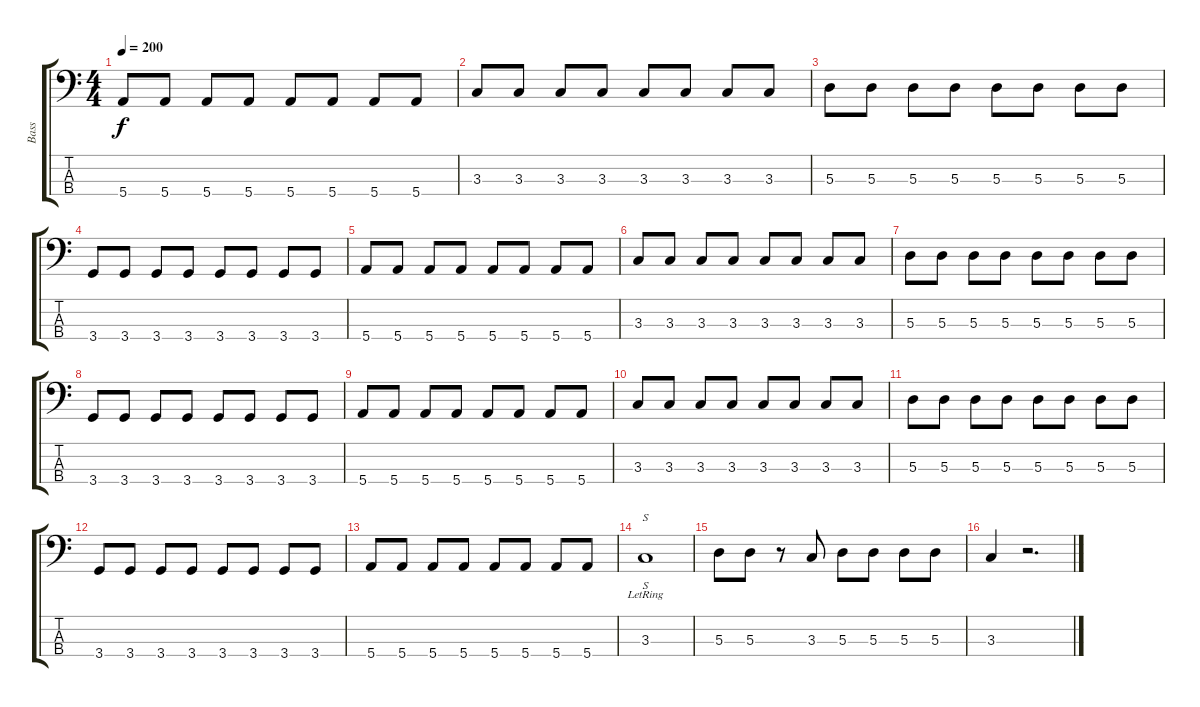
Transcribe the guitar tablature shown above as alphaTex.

\track ("Bass" "Bass") {instrument electricbasspick}
\staff {score tabs}
\tuning (G2 D2 A1 E1) {hide}
\ts (4 4)
\tempo 200
\clef f4
\ks c
5.4.8{dy f} 5.4.8 5.4.8 5.4.8 5.4.8 5.4.8 5.4.8 5.4.8 |
3.3.8 3.3.8 3.3.8 3.3.8 3.3.8 3.3.8 3.3.8 3.3.8 |
5.3.8 5.3.8 5.3.8 5.3.8 5.3.8 5.3.8 5.3.8 5.3.8 |
3.4.8 3.4.8 3.4.8 3.4.8 3.4.8 3.4.8 3.4.8 3.4.8 |
5.4.8 5.4.8 5.4.8 5.4.8 5.4.8 5.4.8 5.4.8 5.4.8 |
3.3.8 3.3.8 3.3.8 3.3.8 3.3.8 3.3.8 3.3.8 3.3.8 |
5.3.8 5.3.8 5.3.8 5.3.8 5.3.8 5.3.8 5.3.8 5.3.8 |
3.4.8 3.4.8 3.4.8 3.4.8 3.4.8 3.4.8 3.4.8 3.4.8 |
5.4.8 5.4.8 5.4.8 5.4.8 5.4.8 5.4.8 5.4.8 5.4.8 |
3.3.8 3.3.8 3.3.8 3.3.8 3.3.8 3.3.8 3.3.8 3.3.8 |
5.3.8 5.3.8 5.3.8 5.3.8 5.3.8 5.3.8 5.3.8 5.3.8 |
3.4.8 3.4.8 3.4.8 3.4.8 3.4.8 3.4.8 3.4.8 3.4.8 |
5.4.8 5.4.8 5.4.8 5.4.8 5.4.8 5.4.8 5.4.8 5.4.8 |
3.3{lr}.1{s} |
5.3.8 5.3.8 r.8 3.3.8 5.3.8 5.3.8 5.3.8 5.3.8 |
3.3.4 r.2{d}
